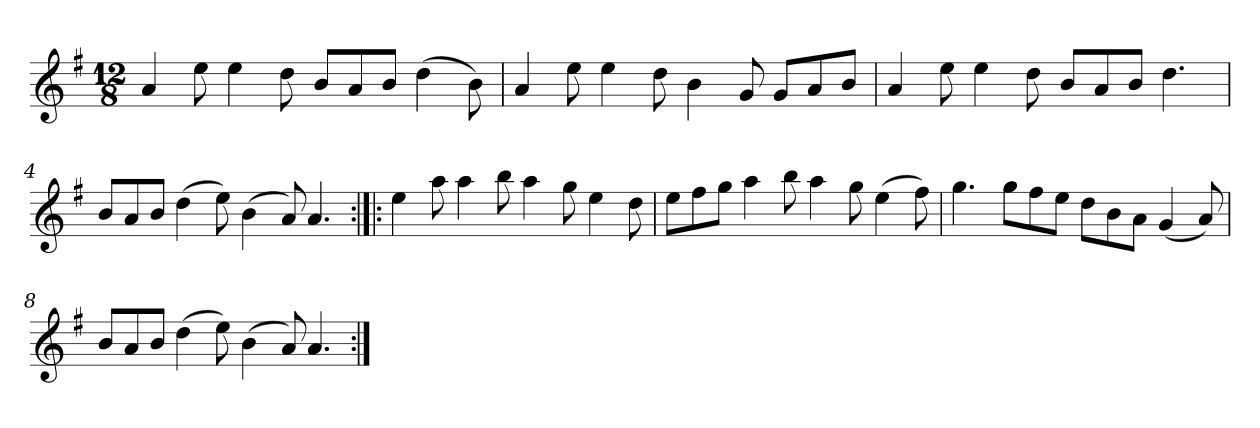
**kern
*part1
*staff1
*clefG2
*k[f#]
*M12/8
=1
4a/
8ee\
4ee\
8dd\
8b/L
8a/
8b/J
(4dd\
8b\)
=2
4a/
8ee\
4ee\
8dd\
4b\
8g/
8g/L
8a/
8b/J
=3
4a/
8ee\
4ee\
8dd\
8b/L
8a/
8b/J
4.dd\
=4
8b/L
8a/
8b/J
(4dd\
8ee\)
(4b\
8a/)
4.a/
!!LO:LB:g=z
=5:|!|:
4ee\
8aa\
4aa\
8bb\
4aa\
8gg\
4ee\
8dd\
=6
8ee\L
8ff#\
8gg\J
4aa\
8bb\
4aa\
8gg\
(4ee\
8ff#\)
=7
4.gg\
8gg\L
8ff#\
8ee\J
8dd\L
8b\
8a\J
(4g/
8a/)
=8
8b/L
8a/
8b/J
(4dd\
8ee\)
(4b\
8a/)
4.a/
=:|!
*-
